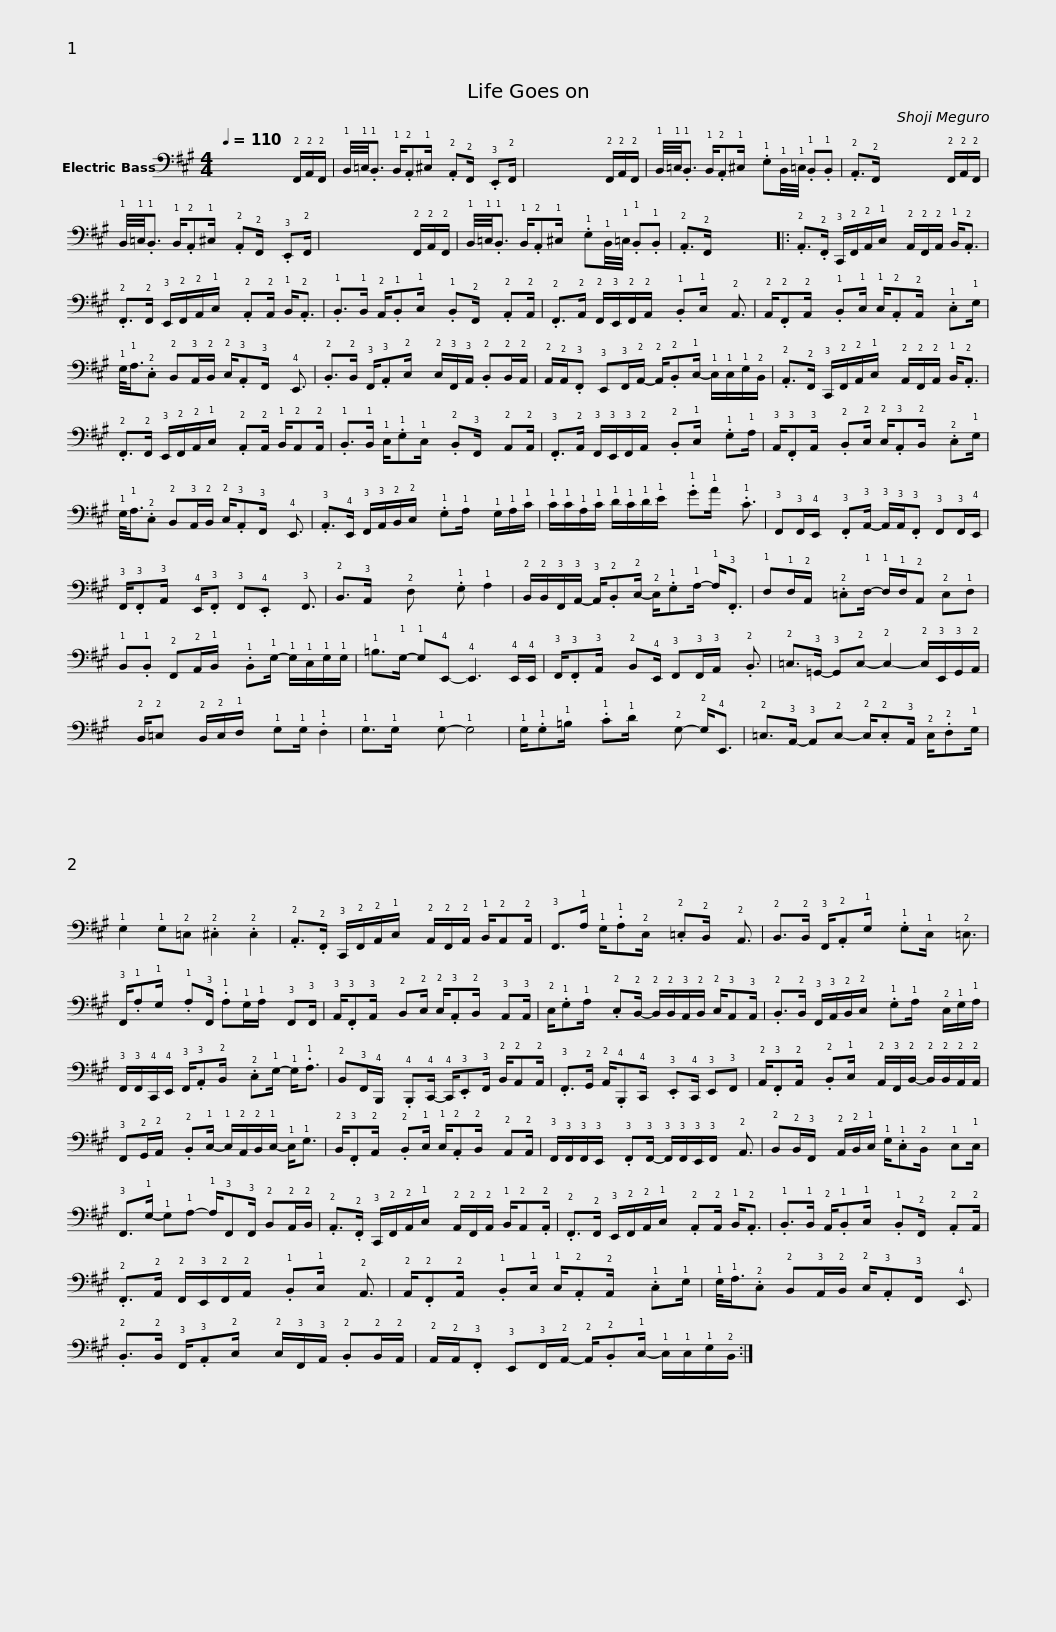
X:1
L:1/8
Q:1/4=110
M:4/4
I:linebreak $
K:A
V:1 tab transpose=-12 stafflines=4 strings=E2,A2,D3,G3
V:1
 x4 x2 x/ !2!F,,/!2!A,,/!2!F,,/ | !1!B,,/4!1!=C,/4.!1!B,,3/2 !1!B,,/.!2!A,,!1!^C,/ x/ .!2!A,,!2!F,,/ x/ .!3!E,,!2!F,,/ | x4 x2 x/ !2!F,,/!2!A,,/!2!F,,/ | !1!B,,/4!1!=C,/4.!1!B,,3/2 !1!B,,/.!2!A,,!1!^C,/ x/ .!1!E,!1!B,,/4!1!=C,/4 .!1!B,,.!1!B,, |$ .!2!A,,>!2!F,, x2 x2 x/ !2!F,,/!2!A,,/!2!F,,/ | %5
 !1!B,,/4!1!=C,/4.!1!B,,3/2 !1!B,,/.!2!A,,!1!^C,/ x/ .!2!A,,!2!F,,/ x/ .!3!E,,!2!F,,/ | x4 x2 x/ !2!F,,/!2!A,,/!2!F,,/ | !1!B,,/4!1!=C,/4.!1!B,,3/2 !1!B,,/.!2!A,,!1!^C,/ x/ .!1!E,!1!B,,/4!1!=C,/4 .!1!B,,.!1!B,, | .!2!A,,>!2!F,, x2 x4 |:$ .!2!A,,>.!2!F,, !3!C,,/!2!F,,/!2!A,,/!1!C,/ x/ !2!A,,/!2!F,,/!2!A,,/ !1!B,,<.!2!A,, | %10
 .!2!F,,>!2!F,, !3!E,,/!2!F,,/!2!A,,/!1!C,/ x/ .!2!A,,!2!A,,/ !1!B,,<.!2!A,, |$ .!1!B,,>!1!B,, !2!A,,/.!1!B,,!1!C,/ x/ .!1!B,,!2!F,,/ x/ .!2!A,,!2!A,,/ | .!2!F,,>!2!A,, !2!F,,/!3!E,,/!2!F,,/!2!A,,/ x/ .!1!B,,!1!C,/ x/ !2!A,,3/2 |$ !2!A,,/.!2!F,,!2!A,,/ x/ .!1!B,,!1!C,/ !1!C,/.!2!A,,!2!A,,/ x/ .!1!C,!1!E,/ | !1!E,/<!1!F,/.!2!C, !2!B,,!3!A,,/!2!B,,/ !2!C,/.!3!A,,!3!F,,/ x/ !4!E,,3/2 |$ %15
 .!2!B,,>!2!B,, !3!F,,/.!3!A,,!2!C,/ x/ !2!C,/!3!F,,/!3!A,,/ .!2!B,,!2!B,,/!2!A,,/ | !2!A,,/!2!A,,/.!3!F,, !3!E,,!3!F,,/!2!A,,/- !2!A,,/.!2!B,,!1!C,/- !1!C,/!1!C,/!1!E,/!2!B,,/ |$ .!2!A,,>!2!F,, !3!C,,/!2!F,,/!2!A,,/!1!C,/ x/ !2!A,,/!2!F,,/!2!A,,/ !1!B,,<.!2!A,, | .!2!F,,>!2!F,, !3!E,,/!2!F,,/!2!A,,/!1!C,/ x/ .!2!A,,!2!A,,/ !1!B,,/!2!A,,!2!A,,/ |$ .!1!B,,>!1!B,, !1!C,/.!1!E,!1!C,/ x/ .!2!B,,!3!F,,/ x/ !2!A,,!2!A,,/ | %20
 .!3!F,,>!2!A,, !3!F,,/!3!E,,/!3!F,,/!2!A,,/ x/ .!2!B,,!1!C,/ x/ .!1!E,!1!F,/ |$ !3!A,,/.!3!F,,!3!A,,/ x/ .!2!B,,!2!C,/ !2!C,/.!3!A,,!2!B,,/ x/ .!2!C,!1!E,/ | !1!E,/<!1!F,/.!2!C, !2!B,,!3!A,,/!2!B,,/ !2!C,/.!3!A,,!3!F,,/ x/ !4!E,,3/2 |$ .!3!A,,>!4!E,, !3!F,,/!3!A,,/!2!B,,/!2!C,/ x/ .!1!E,!1!F,/ x/ !1!E,/!1!F,/!1!A,/ | !1!A,/!1!A,/!1!F,/!1!A,/ !1!B,/!1!A,/!1!B,/!1!C/ x/ .!1!E!1!F/ x/ .!1!A,3/2 |$ %25
 !3!F,,!3!F,,/!4!E,,/ x/ .!3!F,,!3!A,,/- !3!A,,/!3!A,,/.!3!F,, !3!F,,!3!F,,/!4!E,,/ | !3!F,,/.!3!F,,!3!A,,/ x/ !4!E,,/.!3!F,, !3!F,,.!4!E,, x/ !3!F,,3/2 | !2!B,,>!3!A,, x !2!D, x .!1!E, !1!F,2 | !2!B,,/!2!B,,/!3!F,,/!3!A,,/- !3!A,,/.!2!B,,!2!C,/- !2!C,/.!1!E,!1!F,/- !1!F,<.!3!F,, |$ !1!D,!1!D,/!2!A,,/ x/ .!2!=C,!1!D,/- !1!D,/!1!D,/!2!A,, !2!C,!1!D, | %30
 !1!B,,.!1!B,, !2!F,,!2!A,,/!1!B,,/ x/ .!1!B,,!1!E,/- !1!E,/!1!C,/!1!E,/!1!E,/ | !1!=G,>!1!E,- !1!E,!4!E,,- !4!E,,3 !4!E,,/!4!E,,/ | !3!F,,/.!3!F,,!3!A,,/ x/ !2!B,,!4!E,,/ !3!F,,!3!F,,/!3!A,,/ x/ .!2!B,,3/2 |$ !2!=C,>!3!=G,,- !3!G,,!2!C,- !2!C,2- !2!C,/!3!E,,/!3!G,,/!2!A,,/ | x/ !2!B,,/!2!=C, x/ !2!B,,/!2!C,/!1!D,/ x/ !1!E,!1!E,/ .!1!D,2 | %35
 !1!E,>!1!E, x !1!E,- !1!E,4 | !1!E,/.!1!E,!1!=G,/ x/ .!1!A,!1!B,/ x !2!E,- !2!E,<!4!E,, |$ !2!=C,>!3!A,,- !3!A,,!2!C,- !2!C,/.!2!C,!3!A,,/ !2!C,/.!2!D,!1!E,/ | !1!E,2 !1!E,!2!=C, .!2!^C,2 .!2!C,2 |$ .!2!A,,>.!2!F,, !3!C,,/!2!F,,/!2!A,,/!1!C,/ x/ !2!A,,/!2!F,,/!2!A,,/ !1!B,,/!2!A,,!2!A,,/ | %40
 !3!F,,>!1!F, !1!E,/.!1!F,!2!C,/ x/ .!2!=C,!2!B,,/ x/ !2!A,,3/2 |$ !2!B,,>!2!B,, !3!F,,/.!2!A,,!1!E,/ x/ .!1!E,!1!C,/ x/ !2!=C,3/2 | !3!F,,/.!1!F,!1!E,/ x/ .!1!F,!3!F,,/ .!1!F,!1!E,/!1!F,/ x/ !3!F,,!3!F,,/ |$ !3!A,,/.!3!F,,!3!A,,/ x/ !2!B,,!2!C,/ !2!C,/.!3!A,,!2!B,,/ x/ !3!A,,!3!A,,/ | !2!C,/.!1!E,!1!F,/ x/ .!2!C,!2!B,,/- !2!B,,/!2!B,,/!3!A,,/!2!B,,/ !2!C,/!3!A,,!3!A,,/ |$ %45
 .!2!B,,>!2!B,, !3!F,,/!3!A,,/!2!B,,/!2!C,/ x/ .!1!E,!1!F,/ x/ !2!C,/!1!E,/!1!F,/ | !3!F,,/!3!F,,/!4!C,,/!4!E,,/ !3!F,,/.!3!A,,!2!B,,/ x/ .!2!C,!1!E,/- !1!E,<.!1!F, |$ !2!B,,!3!F,,/!4!B,,,/ x/ .!4!B,,,!4!C,,/- !4!C,,/.!3!E,,!3!F,,/ !2!B,,/!2!A,,!2!A,,/ | .!3!F,,>!2!G,, !2!A,,/.!4!B,,,!4!C,,/ x/ .!3!E,,!4!C,,/ !3!E,,!3!F,, |$ !2!A,,/.!3!F,,!2!A,,/ x/ .!2!B,,!1!C,/ x/ !2!A,,/!3!F,,/!2!B,,/- !2!B,,/!2!B,,/!2!A,,/!2!A,,/ | %50
 !3!F,,!2!G,,/!2!A,,/ x/ .!2!B,,!1!C,/- !1!C,/!2!A,,/!2!B,,/!1!C,/- !1!C,<!1!E, |$ !2!B,,/.!3!F,,!2!A,,/ x/ .!2!B,,!1!C,/ !1!C,/.!2!A,,!2!B,,/ x/ !2!A,,!2!A,,/ | !3!F,,/!3!F,,/!3!F,,/!3!E,,/ x/ .!3!F,,!3!F,,/- !3!F,,/!3!F,,/!3!E,,/!3!F,,/ x/ !2!A,,3/2 |$ !2!B,,!2!B,,/!3!F,,/ x/ !2!A,,/!2!B,,/!1!C,/ !1!E,/.!1!C,!2!B,,/ x/ !1!C,!1!C,/ | !3!F,,>!1!E,- !1!E,!1!F,- !1!F,/!3!F,,!3!F,,/ !2!B,,!2!A,,/!2!B,,/ |$ %55
 .!2!A,,>.!2!F,, !3!C,,/!2!F,,/!2!A,,/!1!C,/ x/ !2!A,,/!2!F,,/!2!A,,/ !1!B,,/!2!A,,.!2!A,,/ | .!2!F,,>!2!F,, !3!E,,/!2!F,,/!2!A,,/!1!C,/ x/ .!2!A,,!2!A,,/ !1!B,,<.!2!A,, |$ .!1!B,,>!1!B,, !2!A,,/.!1!B,,!1!C,/ x/ .!1!B,,!2!F,,/ x/ .!2!A,,!2!A,,/ | .!2!F,,>!2!A,, !2!F,,/!3!E,,/!2!F,,/!2!A,,/ x/ .!1!B,,!1!C,/ x/ !2!A,,3/2 | !2!A,,/.!2!F,,!2!A,,/ x/ .!1!B,,!1!C,/ !1!C,/.!2!A,,!2!A,,/ x/ .!1!C,!1!E,/ | %60
 !1!E,/<!1!F,/.!2!C, !2!B,,!3!A,,/!2!B,,/ !2!C,/.!3!A,,!3!F,,/ x/ !4!E,,3/2 |$ .!2!B,,>!2!B,, !3!F,,/.!3!A,,!2!C,/ x/ !2!C,/!3!F,,/!3!A,,/ .!2!B,,!2!B,,/!2!A,,/ | !2!A,,/!2!A,,/.!3!F,, !3!E,,!3!F,,/!2!A,,/- !2!A,,/.!2!B,,!1!C,/- !1!C,/!1!C,/!1!E,/!2!B,,/ :| %63
